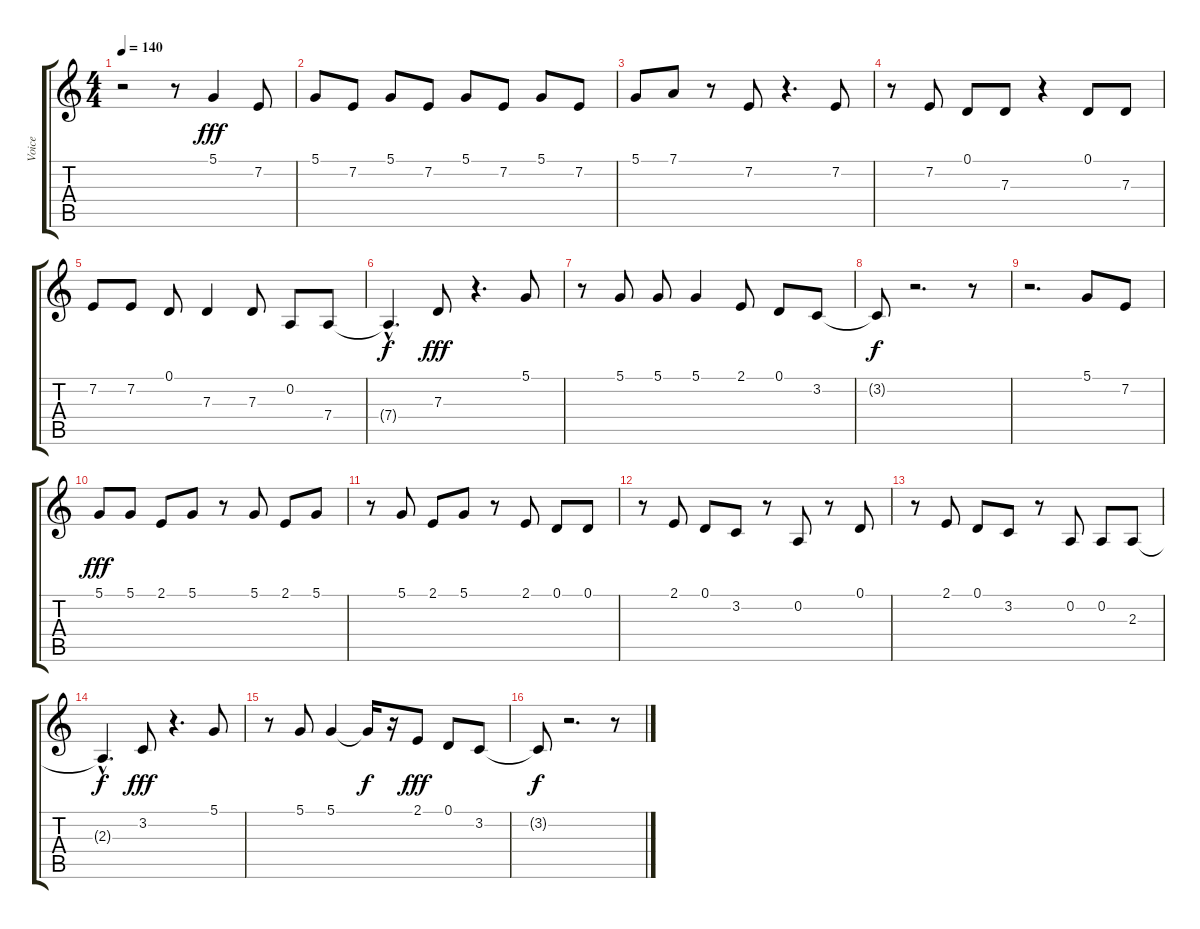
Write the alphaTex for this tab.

\track ("Voice" "Voice") {instrument tenorsax}
\staff {score tabs}
\tuning (D4 A3 G3 D3 A2 E2) {hide}
\ts (4 4)
\tempo 140
\clef g2
\ks c
r.2{dy f} r.8 5.1.4{dy fff} 7.2.8 |
5.1.8 7.2.8 5.1.8 7.2.8 5.1.8 7.2.8 5.1.8 7.2.8 |
5.1.8 7.1.8 r.8 7.2.8 r.4{d} 7.2.8 |
r.8 7.2.8 0.1.8 7.3.8 r.4 0.1.8 7.3.8 |
7.2.8 7.2.8 0.1.8 7.3.4 7.3.8 0.2.8 7.4.8 |
7.4{hac t}.4{d dy f} 7.3.8{dy fff} r.4{d} 5.1.8 |
r.8 5.1.8 5.1.8 5.1.4 2.1.8 0.1.8 3.2.8 |
3.2{t}.8{dy f} r.2{d} r.8 |
r.2{d} 5.1.8 7.2.8 |
5.1.8{dy fff} 5.1.8 2.1.8 5.1.8 r.8 5.1.8 2.1.8 5.1.8 |
r.8 5.1.8 2.1.8 5.1.8 r.8 2.1.8 0.1.8 0.1.8 |
r.8 2.1.8 0.1.8 3.2.8 r.8 0.2.8 r.8 0.1.8 |
r.8 2.1.8 0.1.8 3.2.8 r.8 0.2.8 0.2.8 2.3.8 |
2.3{hac t}.4{d dy f} 3.2.8{dy fff} r.4{d} 5.1.8 |
r.8 5.1.8 5.1.4 5.1{t}.16{dy f} r.16 2.1.8{dy fff} 0.1.8 3.2.8 |
3.2{t}.8{dy f} r.2{d} r.8
